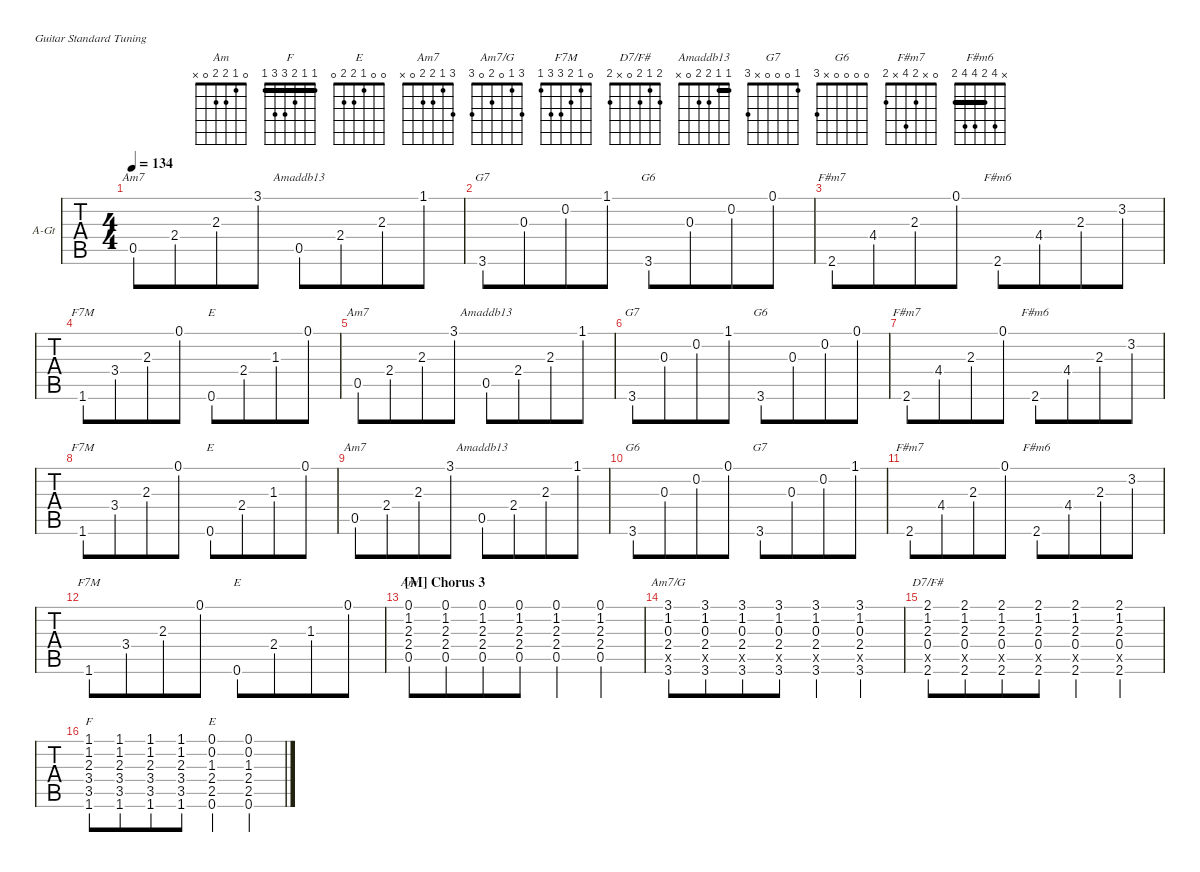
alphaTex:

\hideDynamics
\bracketExtendMode nobrackets
\firstSystemTrackNameOrientation horizontal
\otherSystemsTrackNameOrientation horizontal
\track ("A.Guitar" "A-Gt") {multiBarRest instrument acousticguitarsteel}
\staff {tabs}
\tuning (E4 B3 G3 D3 A2 E2)
\chord ("Am" 0 1 2 2 0 x)
\chord ("F" 1 1 2 3 3 1) {barre (1 1)}
\chord ("E" 0 0 1 2 2 0)
\chord ("Am7" 3 1 2 2 0 x)
\chord ("Am7/G" 3 1 0 2 0 3)
\chord ("F7M" 0 1 2 3 3 1)
\chord ("D7/F#" 2 1 2 0 x 2)
\chord ("Amaddb13" 1 1 2 2 0 x) {barre 1}
\chord ("G7" 1 0 0 0 x 3)
\chord ("G6" 0 0 0 0 x 3)
\chord ("F#m7" 0 x 2 4 x 2)
\chord ("F#m6" x 4 2 4 4 2) {barre 2}
\ts (4 4)
\tempo 134
\clef g2
\ks aminor
0.5.8{ch "Am7" dy mf beam merge} 2.4.8{beam merge} 2.3.8{beam merge} 3.1.8 0.5.8{ch "Amaddb13" beam merge} 2.4.8{beam merge} 2.3.8{beam merge} 1.1.8 |
3.6.8{ch "G7" beam merge} 0.3.8{beam merge} 0.2.8{beam merge} 1.1.8 3.6.8{ch "G6" beam merge} 0.3.8{beam merge} 0.2.8{beam merge} 0.1.8 |
2.6.8{ch "F#m7" beam merge} 4.4.8{beam merge} 2.3.8{beam merge} 0.1.8 2.6.8{ch "F#m6" beam merge} 4.4.8{beam merge} 2.3.8{beam merge} 3.2.8 |
1.6.8{ch "F7M" beam merge} 3.4.8{beam merge} 2.3.8{beam merge} 0.1.8 0.6.8{ch "E" beam merge} 2.4.8{beam merge} 1.3.8{beam merge} 0.1.8 |
0.5.8{ch "Am7" beam merge} 2.4.8{beam merge} 2.3.8{beam merge} 3.1.8 0.5.8{ch "Amaddb13" beam merge} 2.4.8{beam merge} 2.3.8{beam merge} 1.1.8 |
3.6.8{ch "G7" beam merge} 0.3.8{beam merge} 0.2.8{beam merge} 1.1.8 3.6.8{ch "G6" beam merge} 0.3.8{beam merge} 0.2.8{beam merge} 0.1.8 |
2.6.8{ch "F#m7" beam merge} 4.4.8{beam merge} 2.3.8{beam merge} 0.1.8 2.6.8{ch "F#m6" beam merge} 4.4.8{beam merge} 2.3.8{beam merge} 3.2.8 |
1.6.8{ch "F7M" beam merge} 3.4.8{beam merge} 2.3.8{beam merge} 0.1.8 0.6.8{ch "E" beam merge} 2.4.8{beam merge} 1.3.8{beam merge} 0.1.8 |
0.5.8{ch "Am7" beam merge} 2.4.8{beam merge} 2.3.8{beam merge} 3.1.8 0.5.8{ch "Amaddb13" beam merge} 2.4.8{beam merge} 2.3.8{beam merge} 1.1.8 |
3.6.8{ch "G6" beam merge} 0.3.8{beam merge} 0.2.8{beam merge} 0.1.8 3.6.8{ch "G7" beam merge} 0.3.8{beam merge} 0.2.8{beam merge} 1.1.8 |
2.6.8{ch "F#m7" beam merge} 4.4.8{beam merge} 2.3.8{beam merge} 0.1.8 2.6.8{ch "F#m6" beam merge} 4.4.8{beam merge} 2.3.8{beam merge} 3.2.8 |
1.6.8{ch "F7M" beam merge} 3.4.8{beam merge} 2.3.8{beam merge} 0.1.8 0.6.8{ch "E" beam merge} 2.4.8{beam merge} 1.3.8{beam merge} 0.1.8 |
\section ("M" "Chorus 3")
(0.1 1.2 2.3 2.4 0.5).8{ch "Am" beam merge} (0.1 1.2 2.3 2.4 0.5).8{beam merge} (0.1 1.2 2.3 2.4 0.5).8{beam merge} (0.1 1.2 2.3 2.4 0.5).8 (0.1{st} 1.2{st} 2.3{st} 2.4{st} 0.5{st}).4 (0.1{st} 1.2{st} 2.3{st} 2.4{st} 0.5{st}).4 |
(3.1 1.2 0.3 2.4 0.5{x} 3.6).8{ch "Am7/G" beam merge} (3.1 1.2 0.3 2.4 0.5{x} 3.6).8{beam merge} (3.1 1.2 0.3 2.4 0.5{x} 3.6).8{beam merge} (3.1 1.2 0.3 2.4 0.5{x} 3.6).8 (3.1{st} 1.2{st} 0.3{st} 2.4{st} 0.5{st x} 3.6{st}).4 (3.1{st} 1.2{st} 0.3{st} 2.4{st} 0.5{st x} 3.6{st}).4 |
(2.1 1.2 2.3 0.4 0.5{x} 2.6).8{ch "D7/F#" beam merge} (2.1 1.2 2.3 0.4 0.5{x} 2.6).8{beam merge} (2.1 1.2 2.3 0.4 0.5{x} 2.6).8{beam merge} (2.1 1.2 2.3 0.4 0.5{x} 2.6).8 (2.1{st} 1.2{st} 2.3{st} 0.4{st} 0.5{st x} 2.6{st}).4 (2.1{st} 1.2{st} 2.3{st} 0.4{st} 0.5{st x} 2.6{st}).4 |
(1.6 3.5 3.4 2.3 1.2 1.1).8{ch "F" beam merge} (1.6 3.5 3.4 2.3 1.2 1.1).8{beam merge} (1.6 3.5 3.4 2.3 1.2 1.1).8{beam merge} (1.6 3.5 3.4 2.3 1.2 1.1).8 (0.6{st} 2.5{st} 2.4{st} 1.3{st} 0.2{st} 0.1{st}).4{ch "E"} (0.6{st} 2.5{st} 2.4{st} 1.3{st} 0.2{st} 0.1{st}).4
